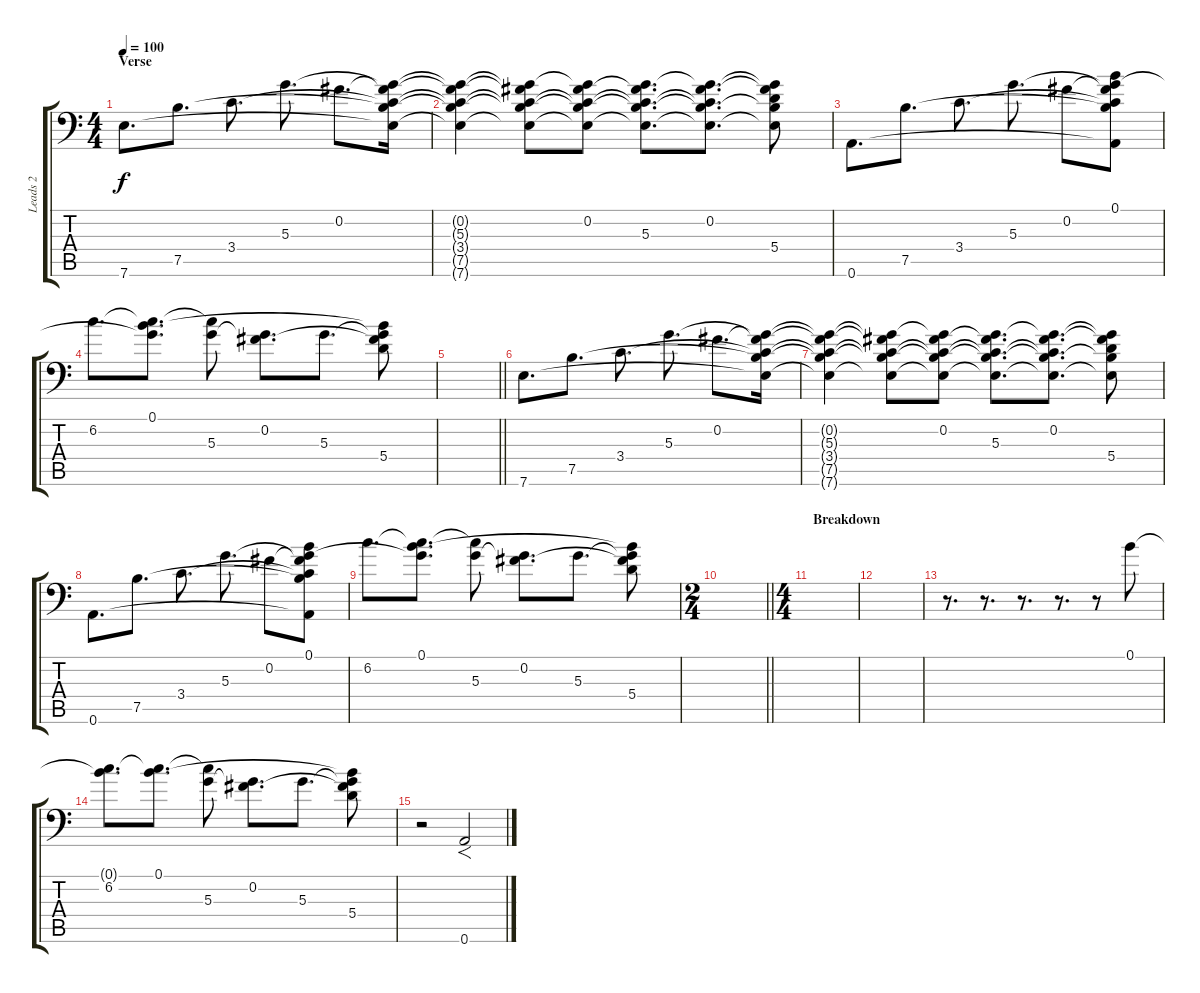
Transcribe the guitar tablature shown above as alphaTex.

\track ("Leads 2" "Leads 2") {instrument distortionguitar}
\staff {score tabs}
\tuning (B3 Gb3 D3 A2 E2 A1) {hide}
\ts (4 4)
\section ("" "Verse")
\tempo 100
\clef f4
\ks c
7.6.8{d dy f volume 13 instrument overdrivenguitar} 7.5.8{d} 3.4.8{d} 5.3.8{d} 0.2.8{d} (0.2{t} 5.3{t} 3.4{t} 7.5{t} 7.6{t}).16 |
(0.2{t} 5.3{t} 3.4{t} 7.5{t} 7.6{t}).4 (0.2{t} 5.3{t} 3.4{t} 7.5{t} 7.6{t}).8 (0.2 5.3{t} 3.4{t} 7.5{t} 7.6{t}).8 (0.2{t} 5.3 3.4{t} 7.5{t} 7.6{t}).8{d} (0.2 5.3{t} 3.4{t} 7.5{t} 7.6{t}).8{d} (0.2{t} 5.3{t} 5.4 7.5{t} 7.6{t}).8 |
0.6.8{d} 7.5.8{d} 3.4.8{d} 5.3.8{d} 0.2.8 (0.1 0.2{t} 5.3{t} 3.4{t} 7.5{t} 0.6{t}).8 |
6.2.8{d} (0.1 6.2{t} 5.3{t}).8{d} (6.2{t} 5.3).8 (0.2 5.3{t}).8{d} 5.3.8{d} (0.1{t} 0.2{t} 5.3{t} 5.4).8 |
\barLineRight lightlight
|
7.6.8{d} 7.5.8{d} 3.4.8{d} 5.3.8{d} 0.2.8{d} (0.2{t} 5.3{t} 3.4{t} 7.5{t} 7.6{t}).16 |
(0.2{t} 5.3{t} 3.4{t} 7.5{t} 7.6{t}).4 (0.2{t} 5.3{t} 3.4{t} 7.5{t} 7.6{t}).8 (0.2 5.3{t} 3.4{t} 7.5{t} 7.6{t}).8 (0.2{t} 5.3 3.4{t} 7.5{t} 7.6{t}).8{d} (0.2 5.3{t} 3.4{t} 7.5{t} 7.6{t}).8{d} (0.2{t} 5.3{t} 5.4 7.5{t} 7.6{t}).8 |
0.6.8{d} 7.5.8{d} 3.4.8{d} 5.3.8{d} 0.2.8 (0.1 0.2{t} 5.3{t} 3.4{t} 7.5{t} 0.6{t}).8 |
6.2.8{d} (0.1 6.2{t} 5.3{t}).8{d} (6.2{t} 5.3).8 (0.2 5.3{t}).8{d} 5.3.8{d} (0.1{t} 0.2{t} 5.3{t} 5.4).8 |
\ts (2 4)
\barLineRight lightlight
|
\ts (4 4)
\section ("" "Breakdown")
|
|
r.8{d} r.8{d} r.8{d} r.8{d} r.8 0.1.8 |
(0.1{t} 6.2).8{d} (0.1 6.2{t}).8{d} (6.2{t} 5.3).8 (0.2 5.3{t}).8{d} 5.3.8{d} (0.1{t} 0.2{t} 5.3{t} 5.4).8 |
r.2 0.6.2{f}
